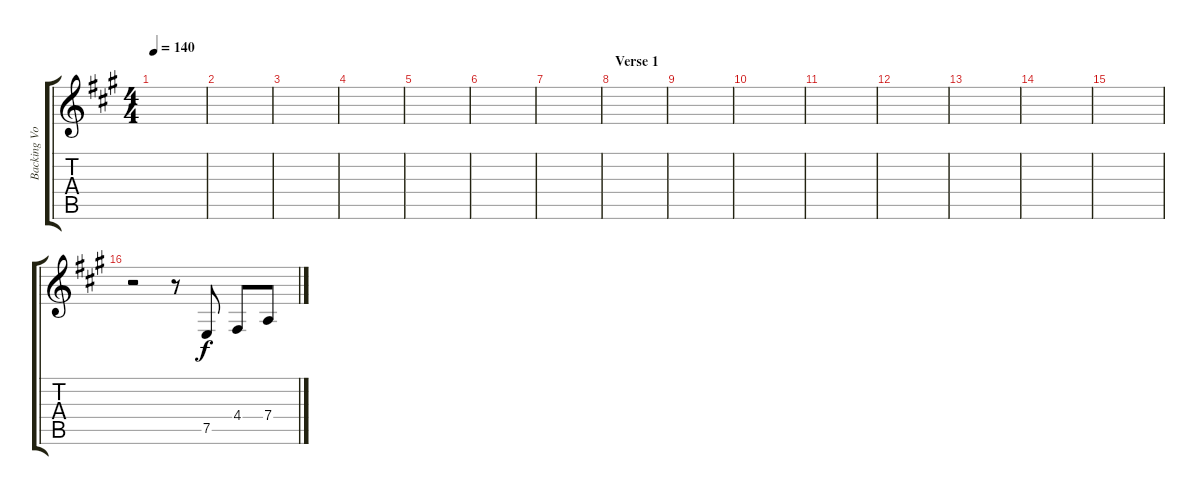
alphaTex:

\track ("Backing Vocals" "Backing Vo") {instrument lead5charang}
\staff {score tabs}
\tuning (E4 B3 G3 D3 A2 E2) {hide}
\ts (4 4)
\tempo 140
\clef g2
\ks a
|
|
|
|
|
|
|
\section ("" "Verse 1")
|
|
|
|
|
|
|
|
r.2 r.8 7.5.8 4.4.8 7.4.8
